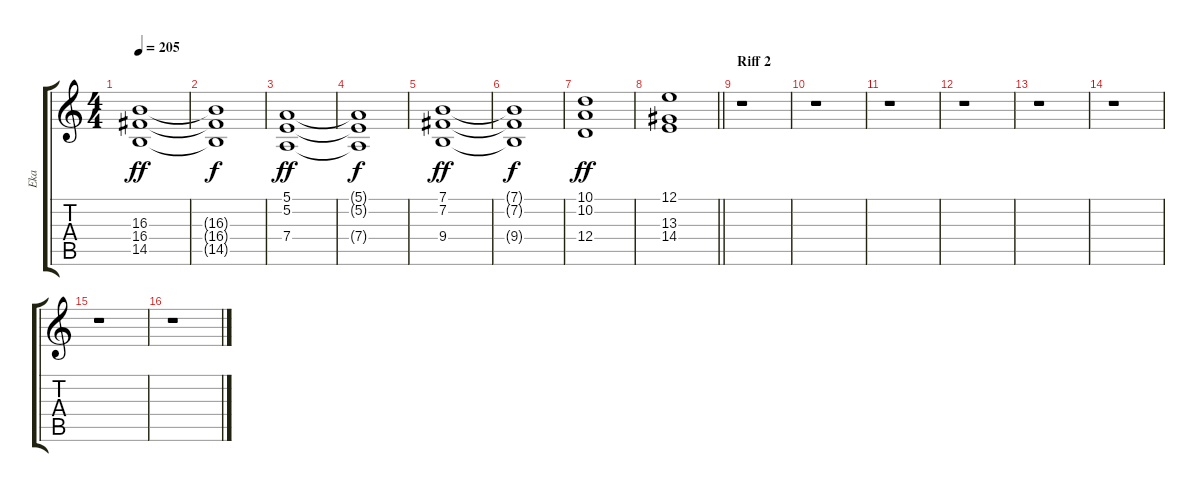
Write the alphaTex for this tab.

\track ("Eka" "Eka") {instrument pad4choir}
\staff {score tabs}
\tuning (E4 B3 G3 D3 A2 E2) {hide}
\ts (4 4)
\tempo 205
\clef g2
\ks c
(16.3 16.4 14.5).1{dy ff} |
(16.3{t} 16.4{t} 14.5{t}).1{dy f} |
(5.1 5.2 7.4).1{dy ff} |
(5.1{t} 5.2{t} 7.4{t}).1{dy f} |
(7.1 7.2 9.4).1{dy ff} |
(7.1{t} 7.2{t} 9.4{t}).1{dy f} |
(10.1 10.2 12.4).1{dy ff} |
\barLineRight lightlight
(12.1 13.3 14.4).1 |
\section ("" "Riff 2")
r.1 |
r.1 |
r.1 |
r.1 |
r.1 |
r.1 |
r.1 |
r.1
